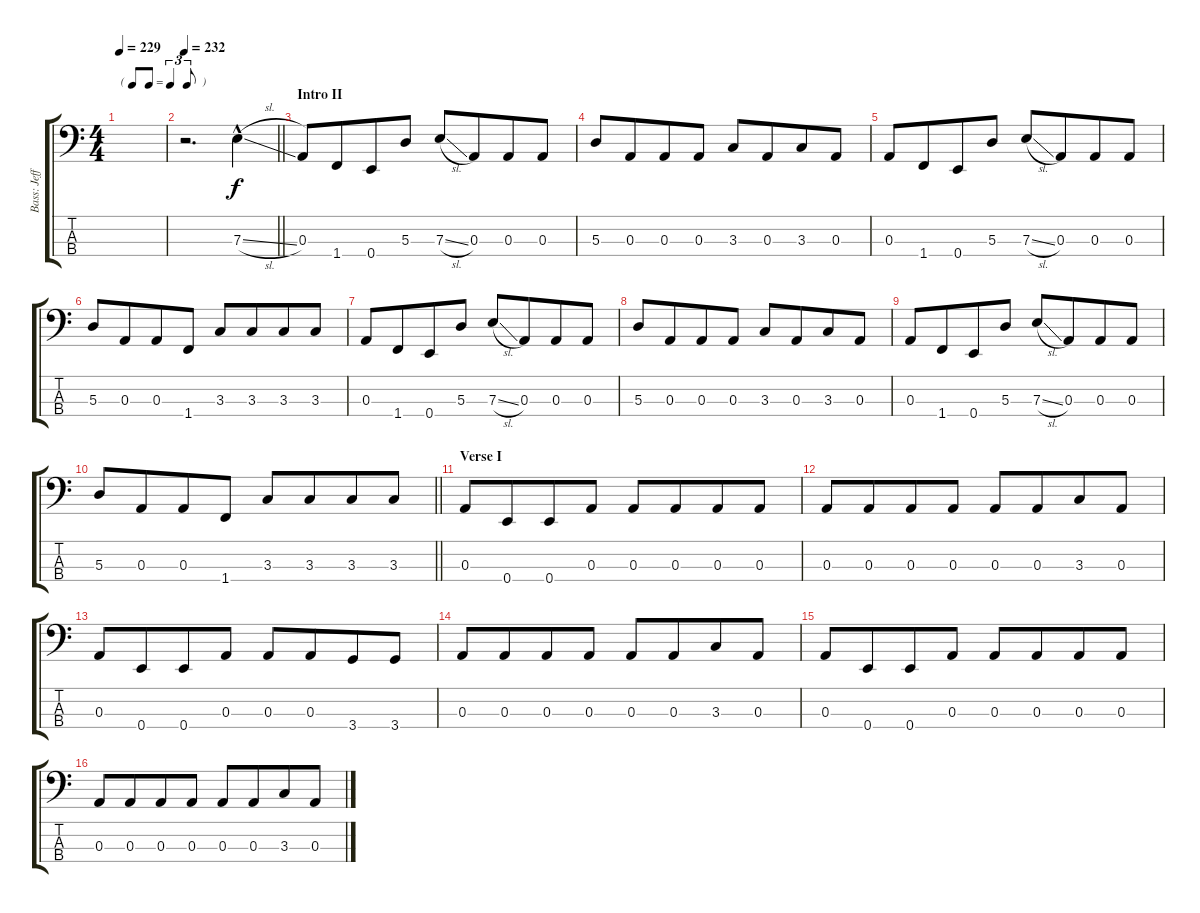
\track ("Bass: Jeff" "Bass: Jeff") {instrument electricbassfinger}
\staff {score tabs}
\tuning (G2 D2 A1 E1) {hide}
\ts (4 4)
\tf triplet8th
\tempo 229
\clef f4
\ks c
|
\tempo 232
\barLineRight lightlight
r.2{d} 7.3{sl hac}.4 |
\section ("" "Intro II")
0.3.8{dy f} 1.4.8{beam merge} 0.4.8 5.3.8 7.3{sl}.8 0.3.8{beam merge} 0.3.8 0.3.8 |
5.3.8 0.3.8{beam merge} 0.3.8 0.3.8 3.3.8 0.3.8{beam merge} 3.3.8 0.3.8 |
0.3.8 1.4.8{beam merge} 0.4.8 5.3.8 7.3{sl}.8 0.3.8{beam merge} 0.3.8 0.3.8 |
5.3.8 0.3.8{beam merge} 0.3.8 1.4.8 3.3.8 3.3.8{beam merge} 3.3.8 3.3.8 |
0.3.8 1.4.8{beam merge} 0.4.8 5.3.8 7.3{sl}.8 0.3.8{beam merge} 0.3.8 0.3.8 |
5.3.8 0.3.8{beam merge} 0.3.8 0.3.8 3.3.8 0.3.8{beam merge} 3.3.8 0.3.8 |
0.3.8 1.4.8{beam merge} 0.4.8 5.3.8 7.3{sl}.8 0.3.8{beam merge} 0.3.8 0.3.8 |
\barLineRight lightlight
5.3.8 0.3.8{beam merge} 0.3.8 1.4.8 3.3.8 3.3.8{beam merge} 3.3.8 3.3.8 |
\section ("" "Verse I")
0.3.8 0.4.8{beam merge} 0.4.8 0.3.8 0.3.8 0.3.8{beam merge} 0.3.8 0.3.8 |
0.3.8 0.3.8{beam merge} 0.3.8 0.3.8 0.3.8 0.3.8{beam merge} 3.3.8 0.3.8 |
0.3.8 0.4.8{beam merge} 0.4.8 0.3.8 0.3.8 0.3.8{beam merge} 3.4.8 3.4.8 |
0.3.8 0.3.8{beam merge} 0.3.8 0.3.8 0.3.8 0.3.8{beam merge} 3.3.8 0.3.8 |
0.3.8 0.4.8{beam merge} 0.4.8 0.3.8 0.3.8 0.3.8{beam merge} 0.3.8 0.3.8 |
0.3.8 0.3.8{beam merge} 0.3.8 0.3.8 0.3.8 0.3.8{beam merge} 3.3.8 0.3.8
